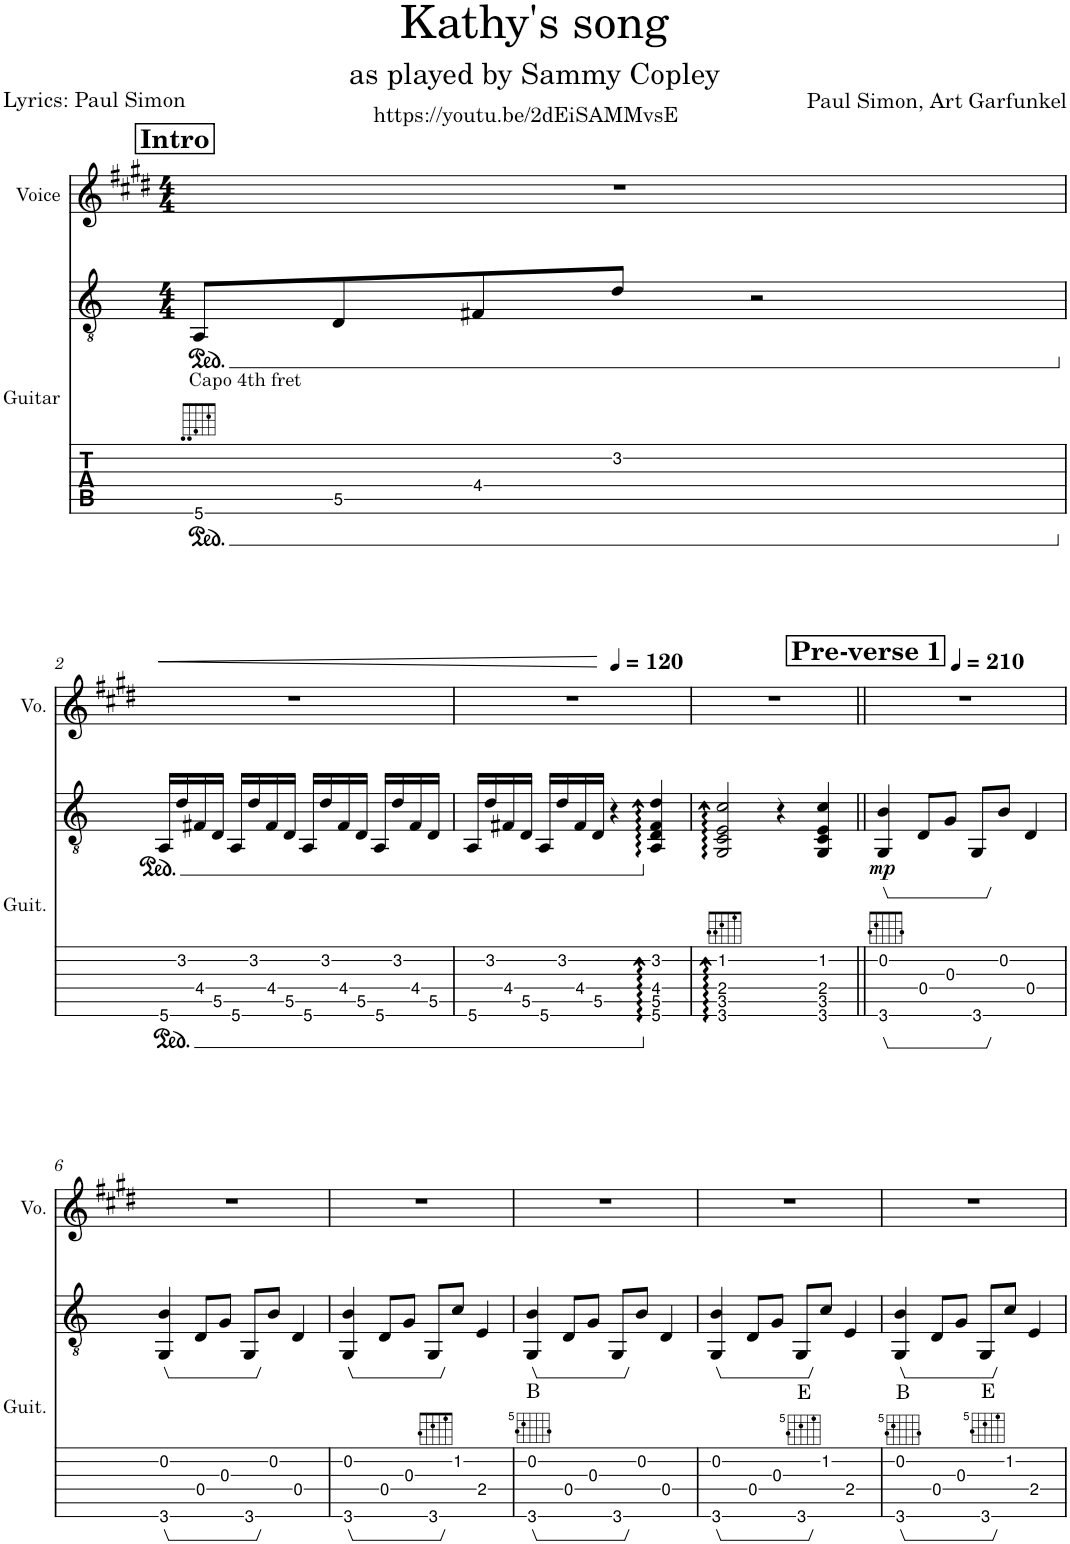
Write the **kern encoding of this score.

**kern	**kern	**dynam	**harte	**kern	**dynam
*part2	*part2	*part2	*part2	*part1	*part1
*staff3	*staff2	*staff2/3	*	*staff1	*staff1
*I"Guitar	*	*	*	*I"Voice	*
*I'Guit.	*	*	*	*I'Vo.	*
*stria6	*	*	*	*	*
*	*clefGv2	*	*	*clefG2	*
*Trd-2c-4	*Trd-2c-4	*	*	*	*
*k[]	*k[]	*	*	*k[f#c#g#d#]	*
*M4/4	*M4/4	*	*	*M4/4	*
*	*ped	*	*	*	*
!!LO:REH:place=s1:a:B:cj:fs=14:t=Intro
=1	=1	=1	=1	=1	=1
!	!LO:TX:b:t=Capo 4th fret	!	!	!	!
8AAL	8AA/L	.	.	1r	.
8DJ	8D/	.	.	.	.
8F#L	8F#X/	.	.	.	.
8dJ	8d/J	.	.	.	.
2r	2r	.	.	.	.
!!LO:LB:g=z
=2	=2	=2	=2	=2	=2
*	*Xped	*	*	*	*
*	*ped	*	*	*	*
!	!	!	!	!	!LO:HP:b
16AALL	16AA/LL	.	.	1r	<
16dJ	16d/	.	.	.	.
16F#XL	16F#X/	.	.	.	.
16DJJ	16D/JJ	.	.	.	.
16AALL	16AA/LL	.	.	.	.
16dJ	16d/	.	.	.	.
16F#XL	16F#/	.	.	.	.
16DJJ	16D/JJ	.	.	.	.
16AALL	16AA/LL	.	.	.	.
16dJ	16d/	.	.	.	.
16F#XL	16F#/	.	.	.	.
16DJJ	16D/JJ	.	.	.	.
16AALL	16AA/LL	.	.	.	.
16dJ	16d/	.	.	.	.
16F#L	16F#/	.	.	.	.
16DJJ	16D/JJ	.	.	.	.
=3	=3	=3	=3	=3	=3
*	*	*	*	*^	*
16AALL	16AA/LL	.	.	1r	2ryy	.
16dJ	16d/	.	.	.	.	.
16F#XL	16F#X/	.	.	.	.	.
16DJJ	16D/JJ	.	.	.	.	.
16AALL	16AA/LL	.	.	.	.	.
16dJ	16d/	.	.	.	.	.
16F#L	16F#/	.	.	.	.	.
16DJJ	16D/JJ	.	.	.	.	.
*	*	*	*	*MM120	*	*
4r	4r	.	.	.	2ryy	.
*	*Xped	*	*	*	*	*
4AA 4D 4F# 4d	4AA/ 4D/ 4F#/ 4d/	.	.	.	.	.
.	.	.	.	.	.	[
*	*	*	*	*v	*v	*
=4	=4	=4	=4	=4	=4
2GG 2C 2E 2c	2GG/ 2C/ 2E/ 2c/	.	.	1r	.
4r	4r	.	.	.	.
4GG 4C 4E 4c	4GG/ 4C/ 4E/ 4c/	.	.	.	.
=5||	=5||	=5||	=5||	=5||	=5||
!!LO:REH:place=s1:a:B:cj:fs=14:t=Pre-verse 1
*	*	*	*	*MM210	*
!	!	!LO:DY:b	!	!	!
4GG 4B	4GG/ 4B/	mp	.	1r	.
8DL	8D/L	.	.	.	.
8GJ	8G/J	.	.	.	.
8GGL	8GG/L	.	.	.	.
8BJ	8B/J	.	.	.	.
4D	4D/	.	.	.	.
!!LO:LB:g=z
=6	=6	=6	=6	=6	=6
4GG 4B	4GG/ 4B/	.	.	1r	.
8DL	8D/L	.	.	.	.
8GJ	8G/J	.	.	.	.
8GGL	8GG/L	.	.	.	.
8BJ	8B/J	.	.	.	.
4D	4D/	.	.	.	.
=7	=7	=7	=7	=7	=7
4GG 4B	4GG/ 4B/	.	.	1r	.
8DL	8D/L	.	.	.	.
8GJ	8G/J	.	.	.	.
8GGL	8GG/L	.	.	.	.
8cJ	8c/J	.	.	.	.
4E	4E/	.	.	.	.
=8	=8	=8	=8	=8	=8
4GG 4B	4GG/ 4B/	.	B:maj	1r	.
8DL	8D/L	.	.	.	.
8GJ	8G/J	.	.	.	.
8GGL	8GG/L	.	.	.	.
8BJ	8B/J	.	.	.	.
4D	4D/	.	.	.	.
=9	=9	=9	=9	=9	=9
4GG 4B	4GG/ 4B/	.	.	1r	.
8DL	8D/L	.	.	.	.
8GJ	8G/J	.	.	.	.
8GGL	8GG/L	.	E:maj	.	.
8cJ	8c/J	.	.	.	.
4E	4E/	.	.	.	.
=10	=10	=10	=10	=10	=10
4GG 4B	4GG/ 4B/	.	B:maj	1r	.
8DL	8D/L	.	.	.	.
8GJ	8G/J	.	.	.	.
8GGL	8GG/L	.	E:maj	.	.
8cJ	8c/J	.	.	.	.
4E	4E/	.	.	.	.
=	=	=	=	=	=
*-	*-	*-	*-	*-	*-
